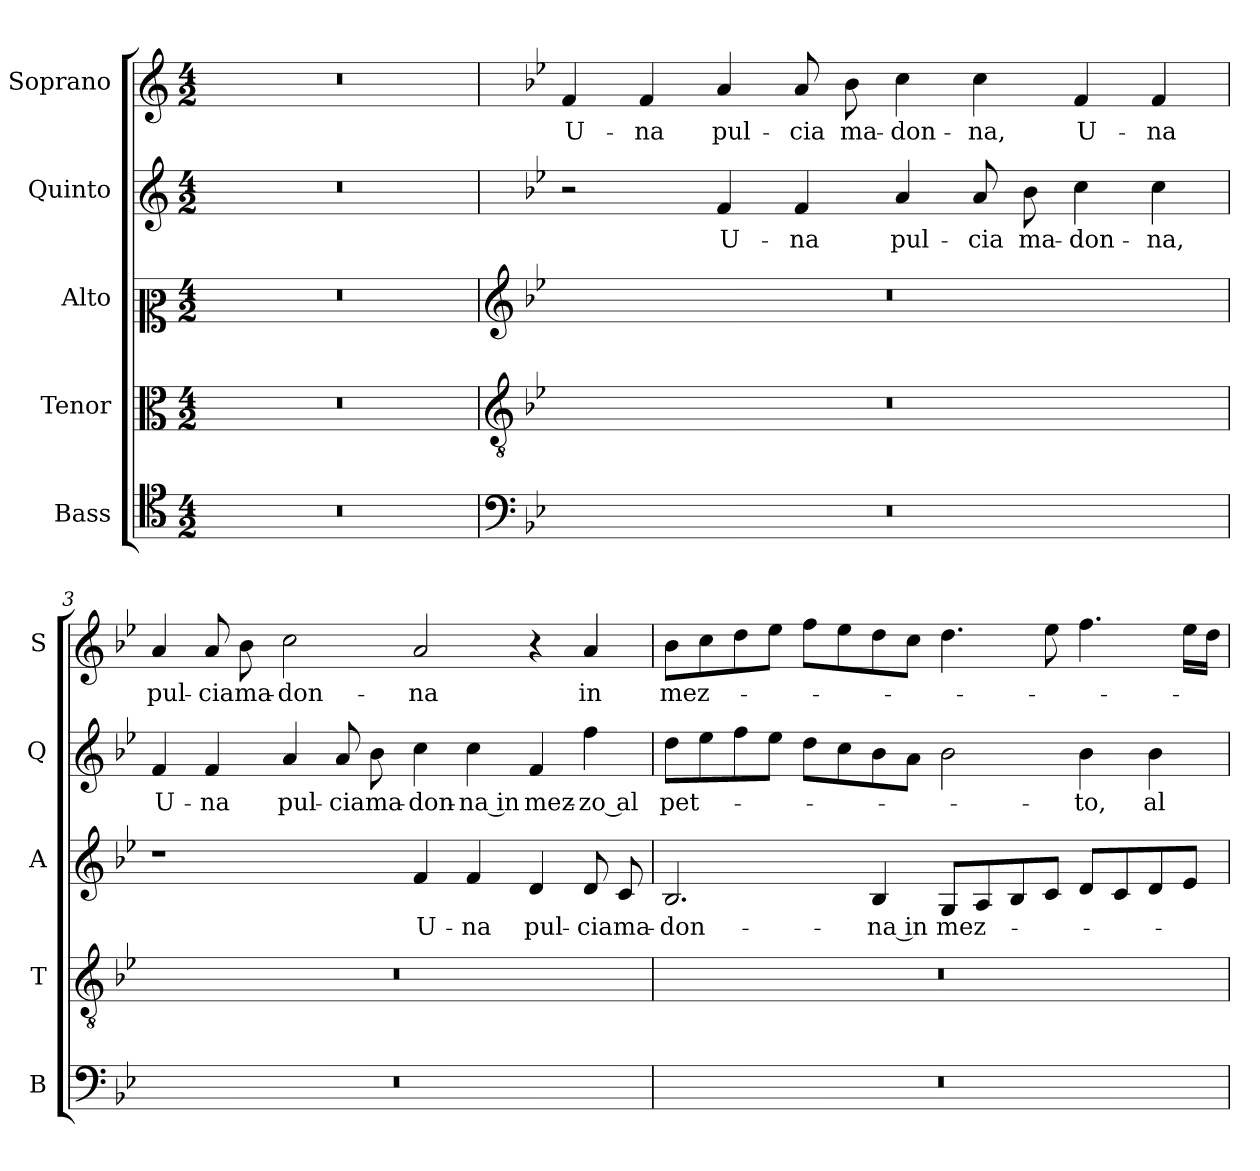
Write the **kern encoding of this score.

**kern	**kern	**kern	**text	**kern	**text	**kern	**text
*part5	*part4	*part3	*part3	*part2	*part2	*part1	*part1
*staff5	*staff4	*staff3	*staff3	*staff2	*staff2	*staff1	*staff1
*I"Bass	*I"Tenor	*I"Alto	*	*I"Quinto	*	*I"Soprano	*
*I'B	*I'T	*I'A	*	*I'Q	*	*I'S	*
*clefC4	*clefC3	*clefC2	*	*clefG2	*	*clefG2	*
*k[]	*k[]	*k[]	*	*k[]	*	*k[]	*
*C:	*C:	*C:	*	*C:	*	*C:	*
*M4/2	*M4/2	*M4/2	*	*M4/2	*	*M4/2	*
=1	=1	=1	=1	=1	=1	=1	=1
0r	0r	0r	.	0r	.	0r	.
=2	=2	=2	=2	=2	=2	=2	=2
*clefF4	*clefGv2	*clefG2	*	*	*	*	*
*k[b-e-]	*k[b-e-]	*k[b-e-]	*	*k[b-e-]	*	*k[b-e-]	*
*B-:	*B-:	*B-:	*	*B-:	*	*B-:	*
!	!	!	!	!	!	!	!LO:LY:b
0r	0r	0r	.	2r	.	4f/	U-
!	!	!	!	!	!	!	!LO:LY:b
.	.	.	.	.	.	4f/	-na
!	!	!	!	!	!LO:LY:b	!	!
!	!	!	!	!	!	!	!LO:LY:b
.	.	.	.	4f/	U-	4a/	pul-
!	!	!	!	!	!LO:LY:b	!	!
!	!	!	!	!	!	!	!LO:LY:b
.	.	.	.	4f/	-na	8a/	-cia
!	!	!	!	!	!	!	!LO:LY:b
.	.	.	.	.	.	8b-\	ma-
!	!	!	!	!	!LO:LY:b	!	!
!	!	!	!	!	!	!	!LO:LY:b
.	.	.	.	4a/	pul-	4cc\	-don-
!	!	!	!	!	!LO:LY:b	!	!
!	!	!	!	!	!	!	!LO:LY:b
.	.	.	.	8a/	-cia	4cc\	-na,
!	!	!	!	!	!LO:LY:b	!	!
.	.	.	.	8b-\	ma-	.	.
!	!	!	!	!	!LO:LY:b	!	!
!	!	!	!	!	!	!	!LO:LY:b
.	.	.	.	4cc\	-don-	4f/	U-
!	!	!	!	!	!LO:LY:b	!	!
!	!	!	!	!	!	!	!LO:LY:b
.	.	.	.	4cc\	-na,	4f/	-na
=3	=3	=3	=3	=3	=3	=3	=3
!	!	!	!	!	!LO:LY:b	!	!
!	!	!	!	!	!	!	!LO:LY:b
0r	0r	1r	.	4f/	U-	4a/	pul-
!	!	!	!	!	!LO:LY:b	!	!
!	!	!	!	!	!	!	!LO:LY:b
.	.	.	.	4f/	-na	8a/	-cia
!	!	!	!	!	!	!	!LO:LY:b
.	.	.	.	.	.	8b-\	ma-
!	!	!	!	!	!LO:LY:b	!	!
!	!	!	!	!	!	!	!LO:LY:b
.	.	.	.	4a/	pul-	2cc\	-don-
!	!	!	!	!	!LO:LY:b	!	!
.	.	.	.	8a/	-cia	.	.
!	!	!	!	!	!LO:LY:b	!	!
.	.	.	.	8b-\	ma-	.	.
!	!	!	!LO:LY:b	!	!	!	!
!	!	!	!	!	!LO:LY:b	!	!
!	!	!	!	!	!	!	!LO:LY:b
.	.	4f/	U-	4cc\	-don-	2a/	-na
!	!	!	!LO:LY:b	!	!	!	!
!	!	!	!	!	!LO:LY:b	!	!
.	.	4f/	-na	4cc\	-na in	.	.
!	!	!	!LO:LY:b	!	!	!	!
!	!	!	!	!	!LO:LY:b	!	!
.	.	4d/	pul-	4f/	mez-	4r	.
!	!	!	!LO:LY:b	!	!	!	!
!	!	!	!	!	!LO:LY:b	!	!
!	!	!	!	!	!	!	!LO:LY:b
.	.	8d/	-cia	4ff\	-zo al	4a/	in
!	!	!	!LO:LY:b	!	!	!	!
.	.	8c/	ma-	.	.	.	.
!!LO:LB:g=z
=4	=4	=4	=4	=4	=4	=4	=4
!	!	!	!LO:LY:b	!	!	!	!
!	!	!	!	!	!LO:LY:b	!	!
!	!	!	!	!	!	!	!LO:LY:b
0r	0r	2.B-/	-don-	8dd\L	pet-	8b-\L	mez-
.	.	.	.	8ee-\	.	8cc\	.
.	.	.	.	8ff\	.	8dd\	.
.	.	.	.	8ee-\J	.	8ee-\J	.
.	.	.	.	8dd\L	.	8ff\L	.
.	.	.	.	8cc\	.	8ee-\	.
!	!	!	!LO:LY:b	!	!	!	!
.	.	4B-/	-na in	8b-\	.	8dd\	.
.	.	.	.	8a\J	.	8cc\J	.
!	!	!	!LO:LY:b	!	!	!	!
.	.	8G/L	mez-	2b-\	.	4.dd\	.
.	.	8A/	.	.	.	.	.
.	.	8B-/	.	.	.	.	.
.	.	8c/J	.	.	.	8ee-\	.
!	!	!	!	!	!LO:LY:b	!	!
.	.	8d/L	.	4b-\	-to,	4.ff\	.
.	.	8c/	.	.	.	.	.
!	!	!	!	!	!LO:LY:b	!	!
.	.	8d/	.	4b-\	al	.	.
.	.	8e-/J	.	.	.	16ee-\LL	.
.	.	.	.	.	.	16dd\JJ	.
=	=	=	=	=	=	=	=
*-	*-	*-	*-	*-	*-	*-	*-
